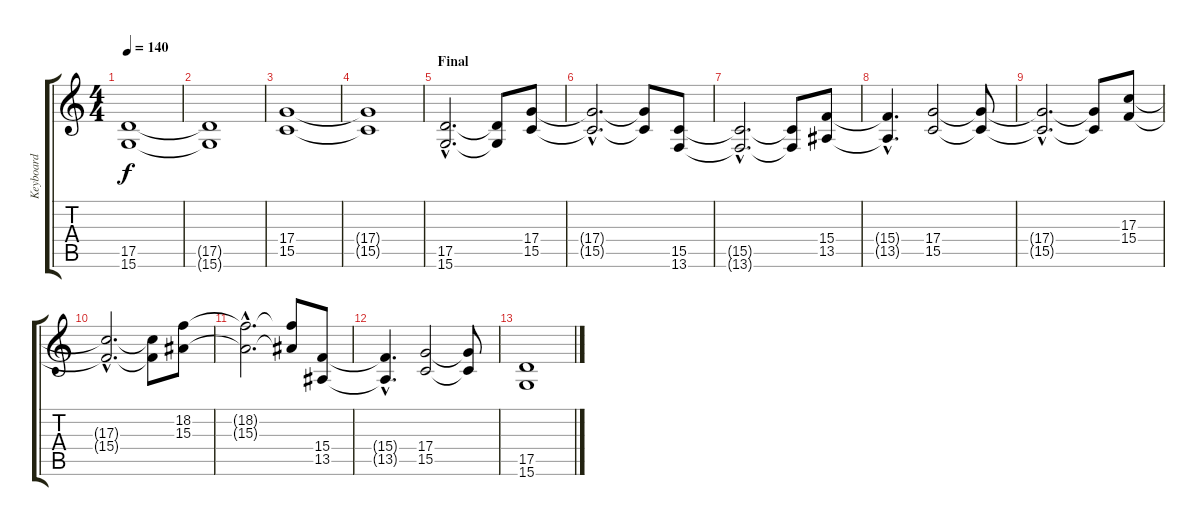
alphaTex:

\track ("Keyboard" "Keyboard") {instrument lead2sawtooth}
\staff {score tabs}
\tuning (E4 B3 G3 D3 A2 E2) {hide}
\ts (4 4)
\tempo 140
\clef g2
\ks c
(17.5 15.6).1{dy f} |
(17.5{t} 15.6{t}).1 |
(17.4 15.5).1 |
(17.4{t} 15.5{t}).1 |
\section ("" "Final")
(17.5{hac} 15.6{hac}).2{d volume 11 instrument stringensemble2} (17.5{t} 15.6{t}).8 (17.4 15.5).8 |
(17.4{hac t} 15.5{hac t}).2{d} (17.4{t} 15.5{t}).8 (15.5 13.6).8 |
(15.5{hac t} 13.6{hac t}).2{d} (15.5{t} 13.6{t}).8 (15.4 13.5).8 |
(15.4{hac t} 13.5{hac t}).4{d} (17.4 15.5).2 (17.4{t} 15.5{t}).8 |
(17.4{hac t} 15.5{hac t}).2{d} (17.4{t} 15.5{t}).8 (17.3 15.4).8 |
(17.3{hac t} 15.4{hac t}).2{d} (17.3{t} 15.4{t}).8 (18.2 15.3).8 |
(18.2{hac t} 15.3{hac t}).2{d} (18.2{t} 15.3{t}).8 (15.4 13.5).8 |
(15.4{hac t} 13.5{hac t}).4{d} (17.4 15.5).2 (17.4{t} 15.5{t}).8 |
(17.5 15.6).1
